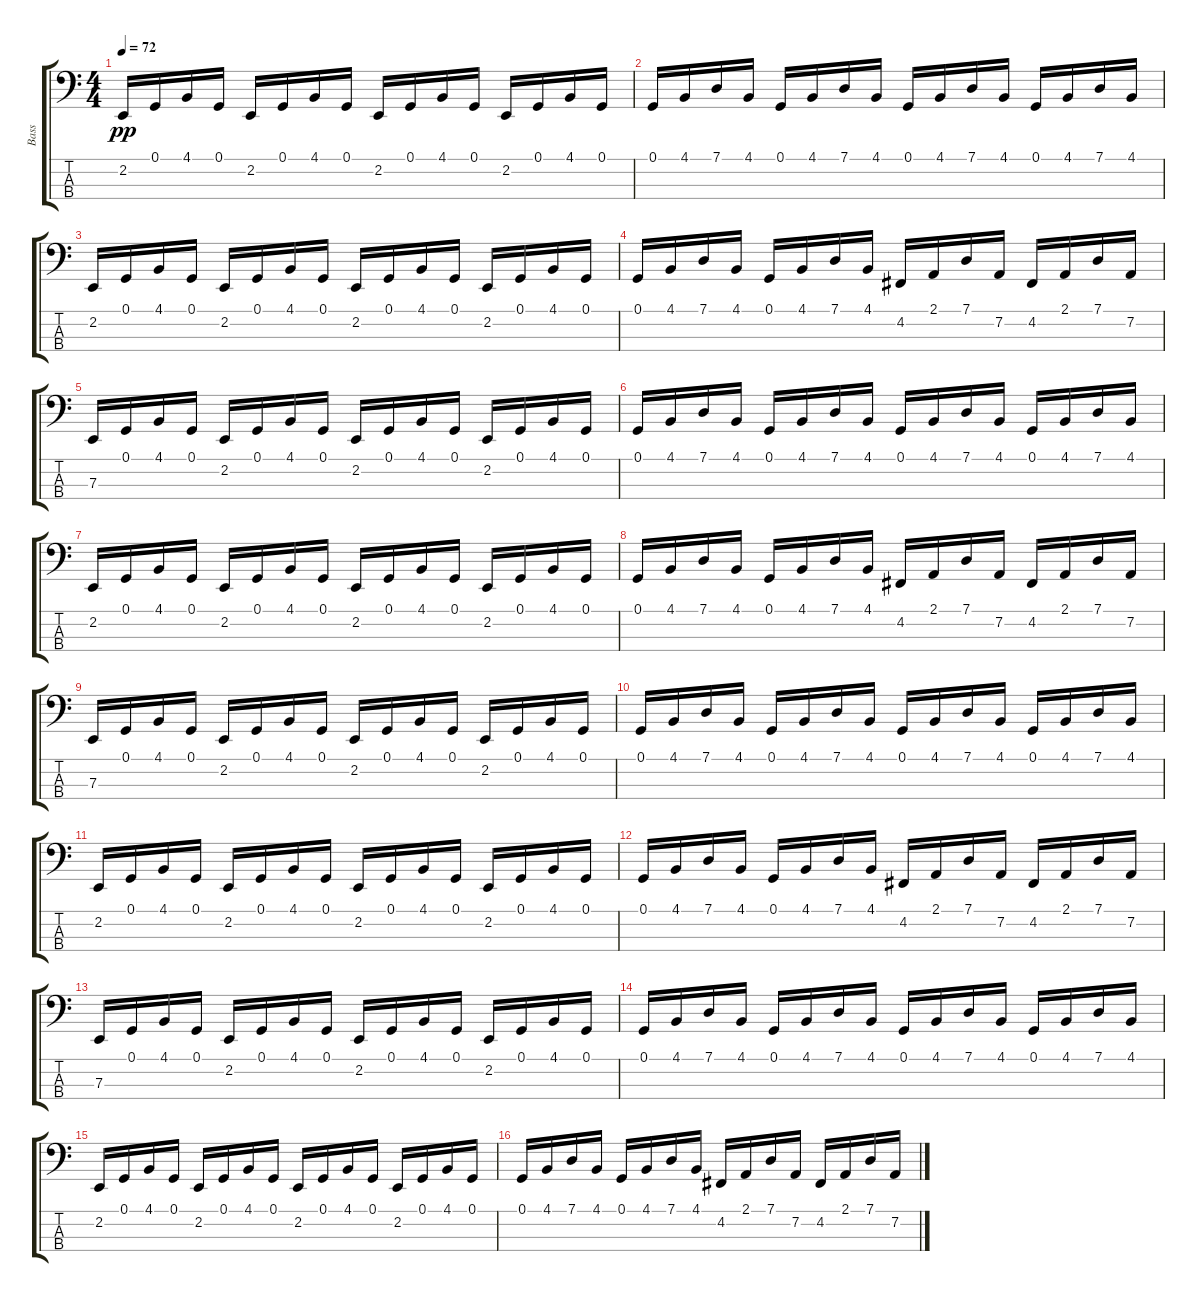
\track ("Bass" "Bass") {instrument drawbarorgan}
\staff {score tabs}
\tuning (G2 D2 A1 E1) {hide}
\ts (4 4)
\tempo 72
\clef f4
\ks c
2.2.16{dy pp instrument drawbarorgan} 0.1.16 4.1.16 0.1.16 2.2.16 0.1.16 4.1.16 0.1.16 2.2.16 0.1.16 4.1.16 0.1.16 2.2.16 0.1.16 4.1.16 0.1.16 |
0.1.16 4.1.16 7.1.16 4.1.16 0.1.16 4.1.16 7.1.16 4.1.16 0.1.16 4.1.16 7.1.16 4.1.16 0.1.16 4.1.16 7.1.16 4.1.16 |
2.2.16 0.1.16 4.1.16 0.1.16 2.2.16 0.1.16 4.1.16 0.1.16 2.2.16 0.1.16 4.1.16 0.1.16 2.2.16 0.1.16 4.1.16 0.1.16 |
0.1.16 4.1.16 7.1.16 4.1.16 0.1.16 4.1.16 7.1.16 4.1.16 4.2.16 2.1.16 7.1.16 7.2.16 4.2.16 2.1.16 7.1.16 7.2.16 |
7.3.16 0.1.16 4.1.16 0.1.16 2.2.16 0.1.16 4.1.16 0.1.16 2.2.16 0.1.16 4.1.16 0.1.16 2.2.16 0.1.16 4.1.16 0.1.16 |
0.1.16 4.1.16 7.1.16 4.1.16 0.1.16 4.1.16 7.1.16 4.1.16 0.1.16 4.1.16 7.1.16 4.1.16 0.1.16 4.1.16 7.1.16 4.1.16 |
2.2.16 0.1.16 4.1.16 0.1.16 2.2.16 0.1.16 4.1.16 0.1.16 2.2.16 0.1.16 4.1.16 0.1.16 2.2.16 0.1.16 4.1.16 0.1.16 |
0.1.16 4.1.16 7.1.16 4.1.16 0.1.16 4.1.16 7.1.16 4.1.16 4.2.16 2.1.16 7.1.16 7.2.16 4.2.16 2.1.16 7.1.16 7.2.16 |
7.3.16 0.1.16 4.1.16 0.1.16 2.2.16 0.1.16 4.1.16 0.1.16 2.2.16 0.1.16 4.1.16 0.1.16 2.2.16 0.1.16 4.1.16 0.1.16 |
0.1.16 4.1.16 7.1.16 4.1.16 0.1.16 4.1.16 7.1.16 4.1.16 0.1.16 4.1.16 7.1.16 4.1.16 0.1.16 4.1.16 7.1.16 4.1.16 |
2.2.16 0.1.16 4.1.16 0.1.16 2.2.16 0.1.16 4.1.16 0.1.16 2.2.16 0.1.16 4.1.16 0.1.16 2.2.16 0.1.16 4.1.16 0.1.16 |
0.1.16 4.1.16 7.1.16 4.1.16 0.1.16 4.1.16 7.1.16 4.1.16 4.2.16 2.1.16 7.1.16 7.2.16 4.2.16 2.1.16 7.1.16 7.2.16 |
7.3.16 0.1.16 4.1.16 0.1.16 2.2.16 0.1.16 4.1.16 0.1.16 2.2.16 0.1.16 4.1.16 0.1.16 2.2.16 0.1.16 4.1.16 0.1.16 |
0.1.16 4.1.16 7.1.16 4.1.16 0.1.16 4.1.16 7.1.16 4.1.16 0.1.16 4.1.16 7.1.16 4.1.16 0.1.16 4.1.16 7.1.16 4.1.16 |
2.2.16 0.1.16 4.1.16 0.1.16 2.2.16 0.1.16 4.1.16 0.1.16 2.2.16 0.1.16 4.1.16 0.1.16 2.2.16 0.1.16 4.1.16 0.1.16 |
0.1.16 4.1.16 7.1.16 4.1.16 0.1.16 4.1.16 7.1.16 4.1.16 4.2.16 2.1.16 7.1.16 7.2.16 4.2.16 2.1.16 7.1.16 7.2.16
